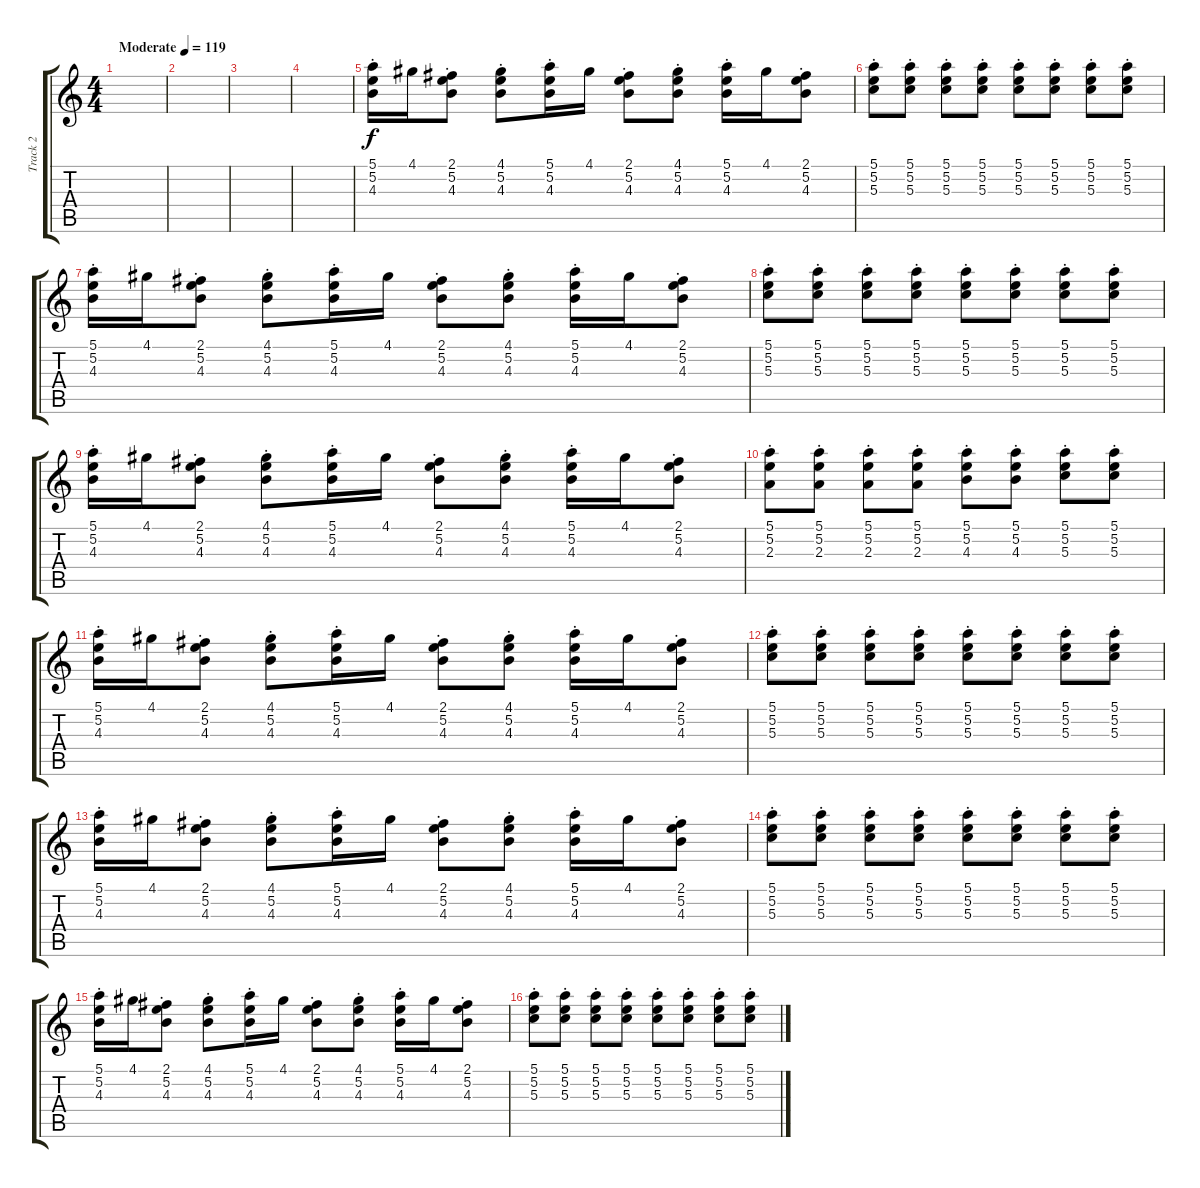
\track ("Track 2" "Track 2") {instrument synthbass2}
\staff {score tabs}
\tuning (E4 B3 G3 D3 A2 E2) {hide}
\ts (4 4)
\tempo (119 "Moderate")
\clef g2
\ks c
|
|
|
|
(5.1 5.2{st} 4.3{st}).16 4.1.16 (2.1{st} 5.2{st} 4.3{st}).8 (4.1{st} 5.2{st} 4.3{st}).8 (5.1 5.2{st} 4.3{st}).16 4.1.16 (2.1{st} 5.2{st} 4.3{st}).8 (4.1{st} 5.2{st} 4.3{st}).8 (5.1 5.2{st} 4.3).16 4.1.16 (2.1{st} 5.2{st} 4.3).8 |
(5.1{st} 5.2{st} 5.3{st}).8 (5.1{st} 5.2{st} 5.3{st}).8 (5.1{st} 5.2{st} 5.3{st}).8 (5.1{st} 5.2{st} 5.3{st}).8 (5.1{st} 5.2{st} 5.3{st}).8 (5.1{st} 5.2{st} 5.3{st}).8 (5.1{st} 5.2{st} 5.3{st}).8 (5.1{st} 5.2{st} 5.3{st}).8 |
(5.1 5.2{st} 4.3{st}).16 4.1.16 (2.1{st} 5.2{st} 4.3{st}).8 (4.1{st} 5.2{st} 4.3{st}).8 (5.1 5.2{st} 4.3{st}).16 4.1.16 (2.1{st} 5.2{st} 4.3{st}).8 (4.1{st} 5.2{st} 4.3{st}).8 (5.1 5.2{st} 4.3).16 4.1.16 (2.1{st} 5.2{st} 4.3).8 |
(5.1{st} 5.2{st} 5.3{st}).8 (5.1{st} 5.2{st} 5.3{st}).8 (5.1{st} 5.2{st} 5.3{st}).8 (5.1{st} 5.2{st} 5.3{st}).8 (5.1{st} 5.2{st} 5.3{st}).8 (5.1{st} 5.2{st} 5.3{st}).8 (5.1{st} 5.2{st} 5.3{st}).8 (5.1{st} 5.2{st} 5.3{st}).8 |
(5.1 5.2{st} 4.3{st}).16 4.1.16 (2.1{st} 5.2{st} 4.3{st}).8 (4.1{st} 5.2{st} 4.3{st}).8 (5.1 5.2{st} 4.3{st}).16 4.1.16 (2.1{st} 5.2{st} 4.3{st}).8 (4.1{st} 5.2{st} 4.3{st}).8 (5.1 5.2{st} 4.3).16 4.1.16 (2.1{st} 5.2{st} 4.3).8 |
(5.1{st} 5.2{st} 2.3{st}).8 (5.1{st} 5.2{st} 2.3{st}).8 (5.1{st} 5.2{st} 2.3{st}).8 (5.1{st} 5.2{st} 2.3{st}).8 (5.1{st} 5.2{st} 4.3{st}).8 (5.1{st} 5.2{st} 4.3{st}).8 (5.1{st} 5.2{st} 5.3{st}).8 (5.1{st} 5.2{st} 5.3{st}).8 |
(5.1 5.2{st} 4.3{st}).16 4.1.16 (2.1{st} 5.2{st} 4.3{st}).8 (4.1{st} 5.2{st} 4.3{st}).8 (5.1 5.2{st} 4.3{st}).16 4.1.16 (2.1{st} 5.2{st} 4.3{st}).8 (4.1{st} 5.2{st} 4.3{st}).8 (5.1 5.2{st} 4.3).16 4.1.16 (2.1{st} 5.2{st} 4.3).8 |
(5.1{st} 5.2{st} 5.3{st}).8 (5.1{st} 5.2{st} 5.3{st}).8 (5.1{st} 5.2{st} 5.3{st}).8 (5.1{st} 5.2{st} 5.3{st}).8 (5.1{st} 5.2{st} 5.3{st}).8 (5.1{st} 5.2{st} 5.3{st}).8 (5.1{st} 5.2{st} 5.3{st}).8 (5.1{st} 5.2{st} 5.3{st}).8 |
(5.1 5.2{st} 4.3{st}).16 4.1.16 (2.1{st} 5.2{st} 4.3{st}).8 (4.1{st} 5.2{st} 4.3{st}).8 (5.1 5.2{st} 4.3{st}).16 4.1.16 (2.1{st} 5.2{st} 4.3{st}).8 (4.1{st} 5.2{st} 4.3{st}).8 (5.1 5.2{st} 4.3).16 4.1.16 (2.1{st} 5.2{st} 4.3).8 |
(5.1{st} 5.2{st} 5.3{st}).8 (5.1{st} 5.2{st} 5.3{st}).8 (5.1{st} 5.2{st} 5.3{st}).8 (5.1{st} 5.2{st} 5.3{st}).8 (5.1{st} 5.2{st} 5.3{st}).8 (5.1{st} 5.2{st} 5.3{st}).8 (5.1{st} 5.2{st} 5.3{st}).8 (5.1{st} 5.2{st} 5.3{st}).8 |
(5.1 5.2{st} 4.3{st}).16 4.1.16 (2.1{st} 5.2{st} 4.3{st}).8 (4.1{st} 5.2{st} 4.3{st}).8 (5.1 5.2{st} 4.3{st}).16 4.1.16 (2.1{st} 5.2{st} 4.3{st}).8 (4.1{st} 5.2{st} 4.3{st}).8 (5.1 5.2{st} 4.3).16 4.1.16 (2.1{st} 5.2{st} 4.3).8 |
(5.1{st} 5.2{st} 5.3{st}).8 (5.1{st} 5.2{st} 5.3{st}).8 (5.1{st} 5.2{st} 5.3{st}).8 (5.1{st} 5.2{st} 5.3{st}).8 (5.1{st} 5.2{st} 5.3{st}).8 (5.1{st} 5.2{st} 5.3{st}).8 (5.1{st} 5.2{st} 5.3{st}).8 (5.1{st} 5.2{st} 5.3{st}).8
